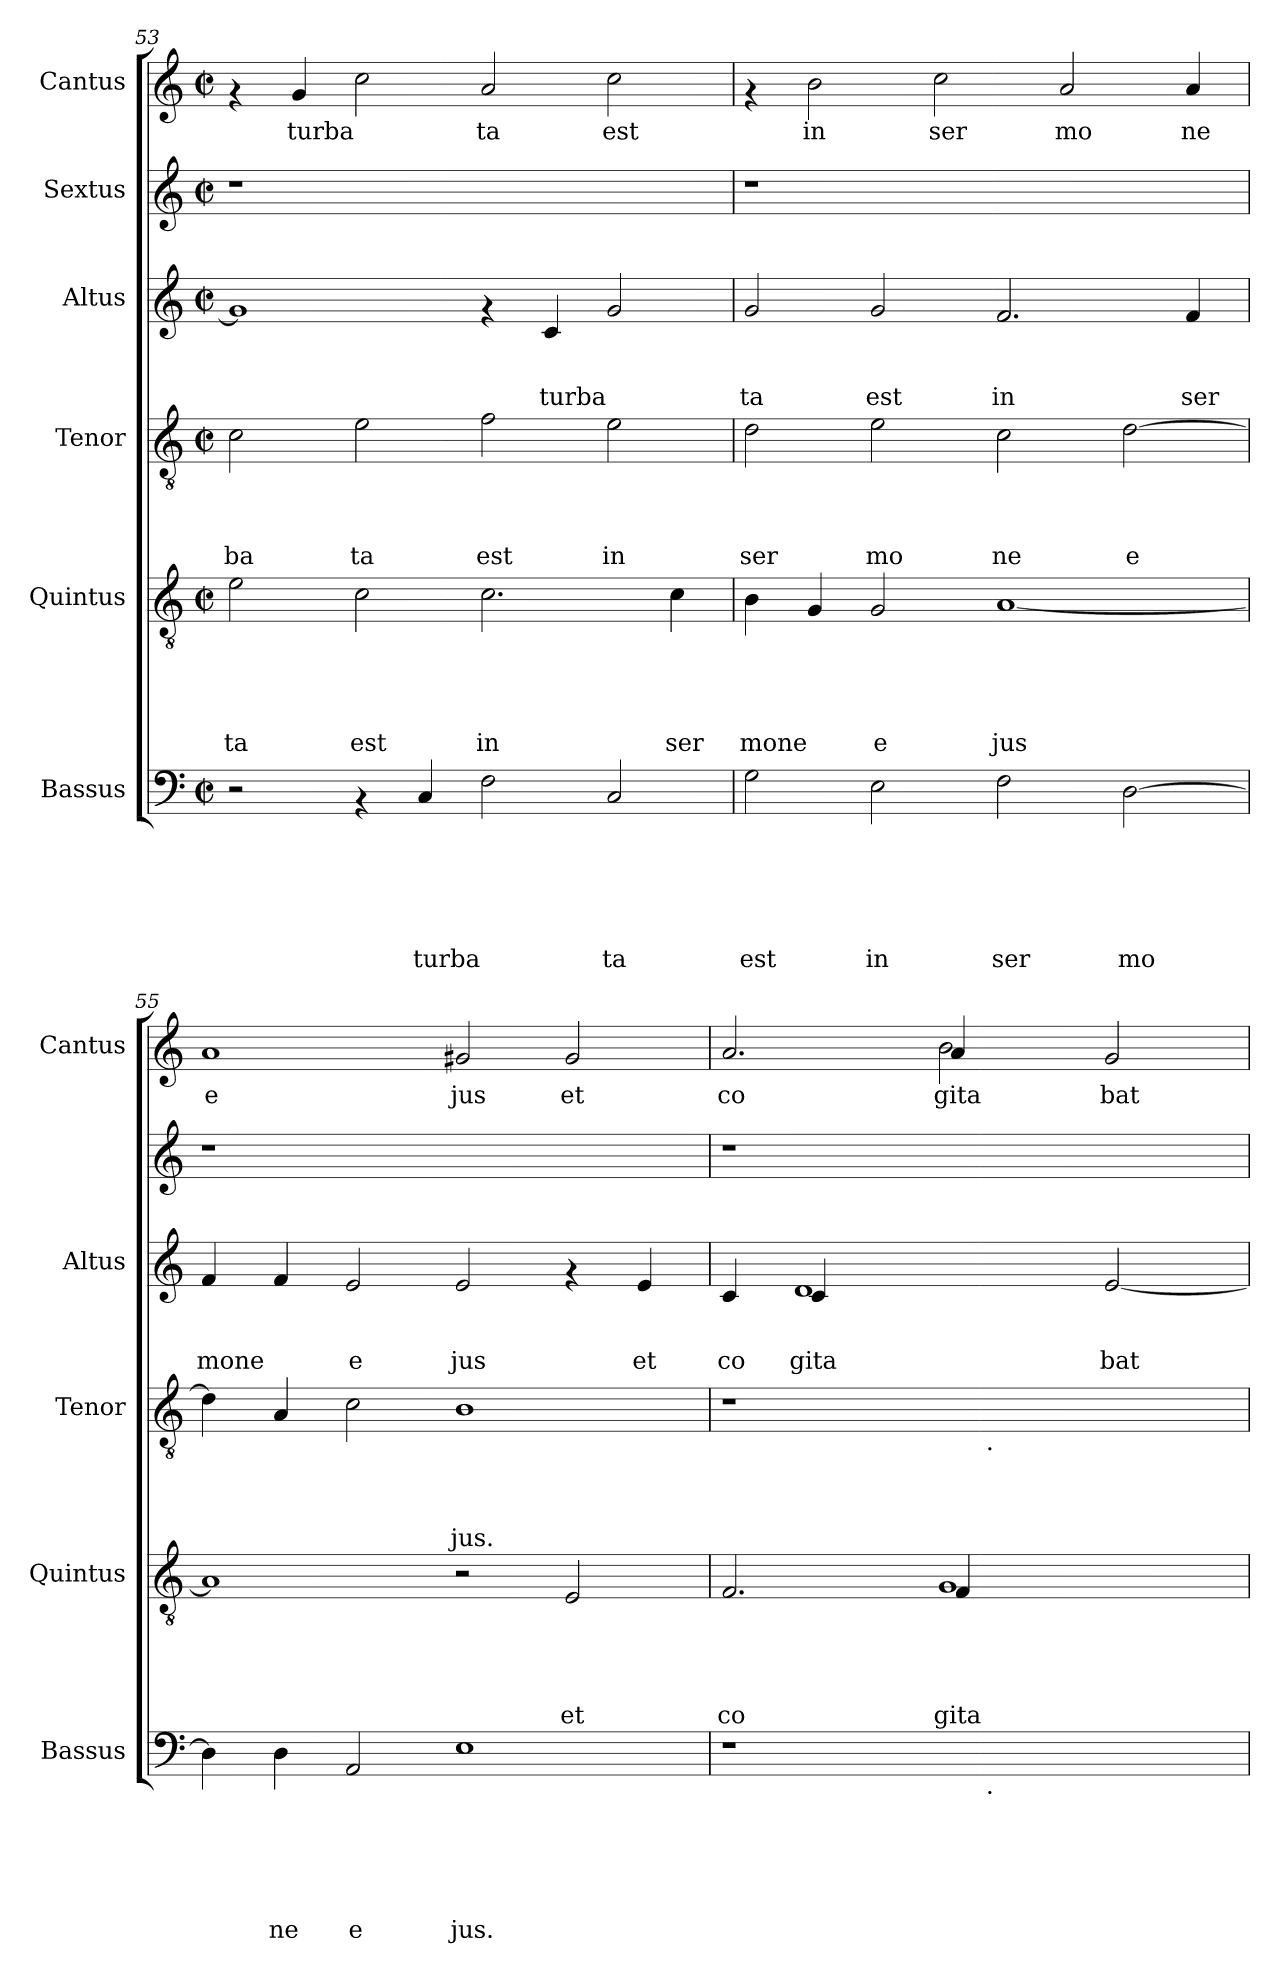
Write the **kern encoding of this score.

**kern	**text	**text	**text	**text	**text	**text	**kern	**text	**text	**text	**text	**text	**kern	**text	**text	**text	**text	**kern	**text	**text	**text	**kern	**kern	**text
*part6	*part6	*part6	*part6	*part6	*part6	*part6	*part5	*part5	*part5	*part5	*part5	*part5	*part4	*part4	*part4	*part4	*part4	*part3	*part3	*part3	*part3	*part2	*part1	*part1
*staff6	*staff6	*staff6	*staff6	*staff6	*staff6	*staff6	*staff5	*staff5	*staff5	*staff5	*staff5	*staff5	*staff4	*staff4	*staff4	*staff4	*staff4	*staff3	*staff3	*staff3	*staff3	*staff2	*staff1	*staff1
*I"Bassus	*	*	*	*	*	*	*I"Quintus	*	*	*	*	*	*I"Tenor	*	*	*	*	*I"Altus	*	*	*	*I"Sextus	*I"Cantus	*
*I'Bassus	*	*	*	*	*	*	*I'Quintus	*	*	*	*	*	*I'Tenor	*	*	*	*	*I'Altus	*	*	*	*	*I'Cantus	*
!!LO:PB:g=z
*clefF4	*	*	*	*	*	*	*clefGv2	*	*	*	*	*	*clefGv2	*	*	*	*	*clefG2	*	*	*	*clefG2	*clefG2	*
*k[]	*	*	*	*	*	*	*k[]	*	*	*	*	*	*k[]	*	*	*	*	*k[]	*	*	*	*k[]	*k[]	*
*C:	*	*	*	*	*	*	*C:	*	*	*	*	*	*C:	*	*	*	*	*C:	*	*	*	*C:	*C:	*
*M2/2	*	*	*	*	*	*	*M2/2	*	*	*	*	*	*M2/2	*	*	*	*	*M2/2	*	*	*	*M2/2	*M2/2	*
*met(c|)	*	*	*	*	*	*	*met(c|)	*	*	*	*	*	*met(c|)	*	*	*	*	*met(c|)	*	*	*	*met(c|)	*met(c|)	*
=53	=53	=53	=53	=53	=53	=53	=53	=53	=53	=53	=53	=53	=53	=53	=53	=53	=53	=53	=53	=53	=53	=53	=53	=53
!	!	!	!	!	!	!	!	!	!	!	!	!LO:LY:b	!	!	!	!	!LO:LY:b	!	!	!	!	!	!	!
2r	.	.	.	.	.	.	2e\	.	.	.	.	-ta	2c\	.	.	.	ba	1g]	.	.	.	1r	4rf	.
!	!	!	!	!	!	!	!	!	!	!	!	!	!	!	!	!	!	!	!	!	!	!	!	!LO:LY:b
.	.	.	.	.	.	.	.	.	.	.	.	.	.	.	.	.	.	.	.	.	.	.	4g/	turba
!	!	!	!	!	!	!	!	!	!	!	!	!LO:LY:b	!	!	!	!	!LO:LY:b	!	!	!	!	!	!	!
4rAA	.	.	.	.	.	.	2c\	.	.	.	.	est	2e\	.	.	.	ta	.	.	.	.	.	2cc\	.
!	!	!	!	!	!	!LO:LY:b	!	!	!	!	!	!	!	!	!	!	!	!	!	!	!	!	!	!
4C/	.	.	.	.	.	turba	.	.	.	.	.	.	.	.	.	.	.	.	.	.	.	.	.	.
!	!	!	!	!	!	!	!	!	!	!	!	!LO:LY:b	!	!	!	!	!LO:LY:b	!	!	!	!	!	!	!LO:LY:b
2F\	.	.	.	.	.	.	2.c\	.	.	.	.	in	2f\	.	.	.	est	4rf	.	.	.	1ryy	2a/	ta
!	!	!	!	!	!	!	!	!	!	!	!	!	!	!	!	!	!	!	!	!	!LO:LY:b	!	!	!
.	.	.	.	.	.	.	.	.	.	.	.	.	.	.	.	.	.	4c/	.	.	turba	.	.	.
!	!	!	!	!	!	!LO:LY:b	!	!	!	!	!	!	!	!	!	!	!LO:LY:b	!	!	!	!	!	!	!LO:LY:b
2C/	.	.	.	.	.	ta	.	.	.	.	.	.	2e\	.	.	.	in	2g/	.	.	.	.	2cc\	est
!	!	!	!	!	!	!	!	!	!	!	!	!LO:LY:b	!	!	!	!	!	!	!	!	!	!	!	!
.	.	.	.	.	.	.	4c\	.	.	.	.	ser	.	.	.	.	.	.	.	.	.	.	.	.
=54	=54	=54	=54	=54	=54	=54	=54	=54	=54	=54	=54	=54	=54	=54	=54	=54	=54	=54	=54	=54	=54	=54	=54	=54
!	!	!	!	!	!	!LO:LY:b	!	!	!	!	!	!LO:LY:b	!	!	!	!	!LO:LY:b	!	!	!	!LO:LY:b	!	!	!
2G\	.	.	.	.	.	est	4B\	.	.	.	.	mone	2d\	.	.	.	ser	2g/	.	.	ta	1r	4rf	.
!	!	!	!	!	!	!	!	!	!	!	!	!	!	!	!	!	!	!	!	!	!	!	!	!LO:LY:b
.	.	.	.	.	.	.	4G/	.	.	.	.	.	.	.	.	.	.	.	.	.	.	.	2b\	in
!	!	!	!	!	!	!LO:LY:b	!	!	!	!	!	!LO:LY:b	!	!	!	!	!LO:LY:b	!	!	!	!LO:LY:b	!	!	!
2E\	.	.	.	.	.	in	2G/	.	.	.	.	e	2e\	.	.	.	mo	2g/	.	.	est	.	.	.
!	!	!	!	!	!	!	!	!	!	!	!	!	!	!	!	!	!	!	!	!	!	!	!	!LO:LY:b
.	.	.	.	.	.	.	.	.	.	.	.	.	.	.	.	.	.	.	.	.	.	.	2cc\	ser
!	!	!	!	!	!	!LO:LY:b	!	!	!	!	!	!LO:LY:b	!	!	!	!	!LO:LY:b	!	!	!	!LO:LY:b	!	!	!
2F\	.	.	.	.	.	ser	[<1A	.	.	.	.	jus	2c\	.	.	.	ne	2.f/	.	.	in	1ryy	.	.
!	!	!	!	!	!	!	!	!	!	!	!	!	!	!	!	!	!	!	!	!	!	!	!	!LO:LY:b
.	.	.	.	.	.	.	.	.	.	.	.	.	.	.	.	.	.	.	.	.	.	.	2a/	mo
!	!	!	!	!	!	!LO:LY:b	!	!	!	!	!	!	!	!	!	!	!LO:LY:b	!	!	!	!	!	!	!
[>2D\	.	.	.	.	.	mo	.	.	.	.	.	.	[>2d\	.	.	.	e	.	.	.	.	.	.	.
!	!	!	!	!	!	!	!	!	!	!	!	!	!	!	!	!	!	!	!	!	!LO:LY:b	!	!	!LO:LY:b
.	.	.	.	.	.	.	.	.	.	.	.	.	.	.	.	.	.	4f/	.	.	ser	.	4a/	ne
=55	=55	=55	=55	=55	=55	=55	=55	=55	=55	=55	=55	=55	=55	=55	=55	=55	=55	=55	=55	=55	=55	=55	=55	=55
!	!	!	!	!	!	!	!	!	!	!	!	!	!	!	!	!	!	!	!	!	!LO:LY:b	!	!	!LO:LY:b
4D\]	.	.	.	.	.	.	1A]	.	.	.	.	.	4d\]	.	.	.	.	4f/	.	.	mone	1r	1a	e
!	!	!	!	!	!	!LO:LY:b	!	!	!	!	!	!	!	!	!	!	!	!	!	!	!	!	!	!
4D\	.	.	.	.	.	ne	.	.	.	.	.	.	4A/	.	.	.	.	4f/	.	.	.	.	.	.
!	!	!	!	!	!	!LO:LY:b	!	!	!	!	!	!	!	!	!	!	!	!	!	!	!LO:LY:b	!	!	!
2AA/	.	.	.	.	.	e	.	.	.	.	.	.	2c\	.	.	.	.	2e/	.	.	e	.	.	.
!	!	!	!	!	!	!LO:LY:b	!	!	!	!	!	!	!	!	!	!	!LO:LY:b	!	!	!	!LO:LY:b	!	!	!LO:LY:b
1E	.	.	.	.	.	jus.	2r	.	.	.	.	.	1B	.	.	.	jus.	2e/	.	.	jus	1ryy	2g#X/	jus
!	!	!	!	!	!	!	!	!	!	!	!	!LO:LY:b	!	!	!	!	!	!	!	!	!	!	!	!LO:LY:b
.	.	.	.	.	.	.	2E/	.	.	.	.	et	.	.	.	.	.	4rf	.	.	.	.	2g#/	et
!	!	!	!	!	!	!	!	!	!	!	!	!	!	!	!	!	!	!	!	!	!LO:LY:b	!	!	!
.	.	.	.	.	.	.	.	.	.	.	.	.	.	.	.	.	.	4e/	.	.	et	.	.	.
=56	=56	=56	=56	=56	=56	=56	=56	=56	=56	=56	=56	=56	=56	=56	=56	=56	=56	=56	=56	=56	=56	=56	=56	=56
!	!	!	!	!	!	!	!	!	!	!	!	!LO:LY:b	!	!	!	!	!	!	!	!	!LO:LY:b	!	!	!LO:LY:b
*^	*	*	*	*	*	*	*^	*	*	*	*	*	*^	*	*	*	*	*^	*	*	*	*	*^	*
1r	2..ryy	.	.	.	.	.	.	2.F/	2.ryy	.	.	.	.	co	1r	2..ryy	.	.	.	.	4c/	4ryy	.	.	co	1r	2.a/	2.ryy	co
!	!	!	!	!	!	!	!	!	!	!	!	!	!	!	!	!	!	!	!	!	!	!	!	!	!LO:LY:b	!	!	!	!
.	.	.	.	.	.	.	.	.	.	.	.	.	.	.	.	.	.	.	.	.	1d	4c/	.	.	gita	.	.	.	.
.	.	.	.	.	.	.	.	.	.	.	.	.	.	.	.	.	.	.	.	.	.	1ryy	.	.	.	.	.	.	.
!	!	!	!	!	!	!	!	!	!	!	!	!	!	!LO:LY:b	!	!	!	!	!	!	!	!	!	!	!	!	!	!	!LO:LY:b
.	.	.	.	.	.	.	.	1G	4F/	.	.	.	.	gita	.	.	.	.	.	.	.	.	.	.	.	.	2b\	4a/	gita
!	!	!	!	!	!	!	!	!	!	!	!	!	!	!	!	!LO:TX:b:t=.	!	!	!	!	!	!	!	!	!	!	!	!	!
!	!LO:TX:b:t=.	!	!	!	!	!	!	!	!	!	!	!	!	!	!	!	!	!	!	!	!	!	!	!	!	!	!	!	!
.	2..ryy	.	.	.	.	.	.	.	.	.	.	.	.	.	.	2..ryy	.	.	.	.	.	.	.	.	.	.	.	.	.
2.ryy	.	.	.	.	.	.	.	.	2.ryy	.	.	.	.	.	2.ryy	.	.	.	.	.	.	.	.	.	.	2.ryy	.	2.ryy	.
!	!	!	!	!	!	!	!	!	!	!	!	!	!	!	!	!	!	!	!	!	!	!	!	!	!LO:LY:b	!	!	!	!LO:LY:b
.	.	.	.	.	.	.	.	.	.	.	.	.	.	.	.	.	.	.	.	.	[<2e/	.	.	.	bat	.	2g/	.	bat
.	.	.	.	.	.	.	.	.	.	.	.	.	.	.	.	.	.	.	.	.	.	4ryy	.	.	.	.	.	.	.
*v	*v	*	*	*	*	*	*	*	*	*	*	*	*	*	*v	*v	*	*	*	*	*v	*v	*	*	*	*	*v	*v	*
*	*	*	*	*	*	*	*v	*v	*	*	*	*	*	*	*	*	*	*	*	*	*	*	*	*	*
=	=	=	=	=	=	=	=	=	=	=	=	=	=	=	=	=	=	=	=	=	=	=	=	=
*-	*-	*-	*-	*-	*-	*-	*-	*-	*-	*-	*-	*-	*-	*-	*-	*-	*-	*-	*-	*-	*-	*-	*-	*-
